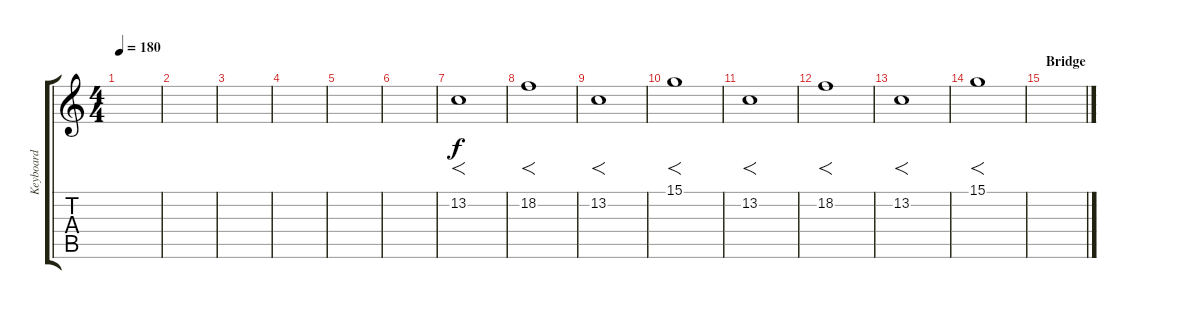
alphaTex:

\track ("Keyboard" "Keyboard") {instrument violin}
\staff {score tabs}
\tuning (E4 B3 G3 D3 A2 E2) {hide}
\ts (4 4)
\tempo 180
\clef g2
\ks c
|
|
|
|
|
|
13.2.1{f} |
18.2.1{f} |
13.2.1{f} |
15.1.1{f} |
13.2.1{f} |
18.2.1{f} |
13.2.1{f} |
15.1.1{f} |
\section ("" "Bridge")
